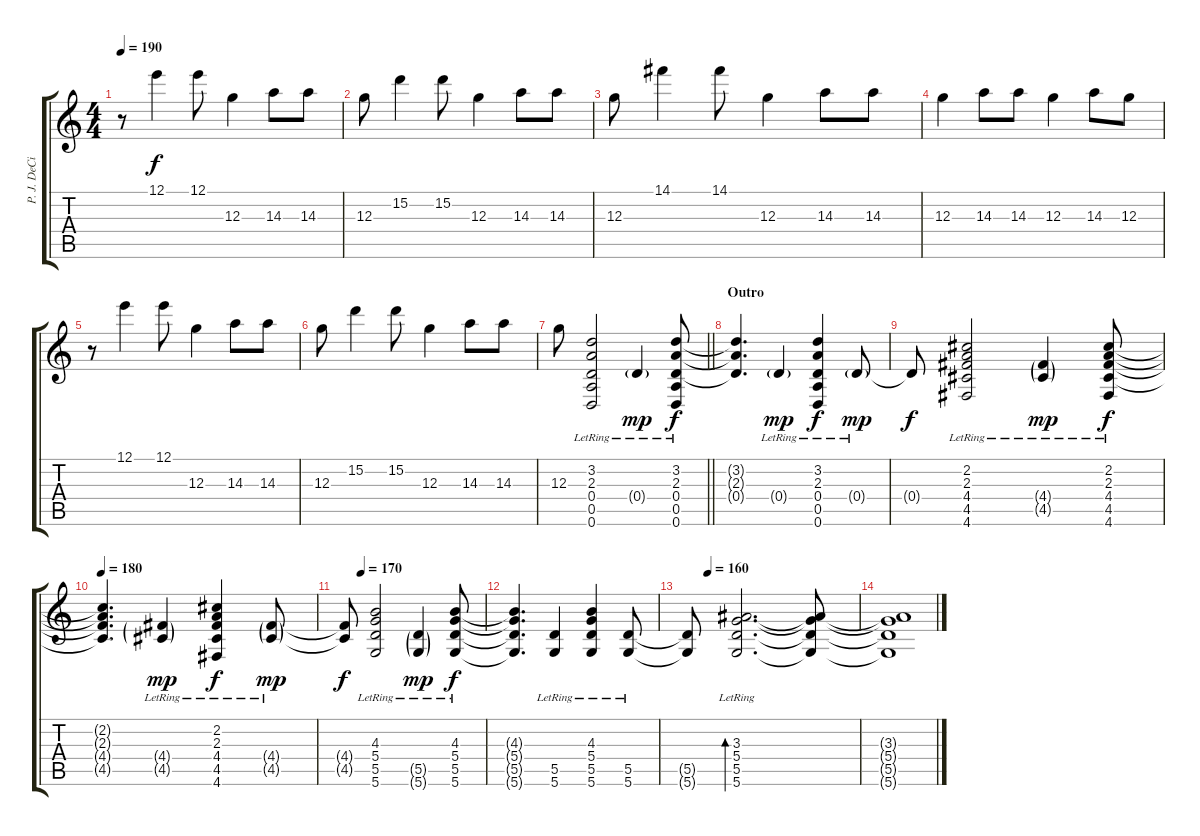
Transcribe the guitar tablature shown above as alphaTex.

\track ("P. J. DeCicco (Clean/Overdub Guitar)" "P. J. DeCi") {instrument electricguitarclean}
\staff {score tabs}
\tuning (E4 B3 G3 D3 A2 D2) {hide}
\ts (4 4)
\tempo 190
\clef g2
\ks c
r.8{dy f} 12.1.4 12.1.8 12.3.4 14.3.8 14.3.8 |
12.3.8 15.2.4 15.2.8 12.3.4 14.3.8 14.3.8 |
12.3.8 14.1.4 14.1.8 12.3.4 14.3.8 14.3.8 |
12.3.4 14.3.8 14.3.8 12.3.4 14.3.8 12.3.8 |
r.8 12.1.4 12.1.8 12.3.4 14.3.8 14.3.8 |
12.3.8 15.2.4 15.2.8 12.3.4 14.3.8 14.3.8 |
\barLineRight lightlight
12.3.8 (3.2{lr} 2.3{lr} 0.4{lr} 0.5 0.6).2{volume 13 balance 8 instrument electricguitarclean} 0.4{g lr}.4{dy mp} (3.2{lr} 2.3{lr} 0.4{lr} 0.5 0.6).8{dy f} |
\section ("" "Outro")
(3.2{t} 2.3{t} 0.4{t}).4{d} 0.4{g lr}.4{dy mp} (3.2{lr} 2.3{lr} 0.4{lr} 0.5 0.6).4{dy f} 0.4{g lr}.8{dy mp} |
0.4{t}.8{dy f} (2.2{lr} 2.3{lr} 4.4{lr} 4.5{lr} 4.6).2 (4.4{g lr} 4.5{g lr}).4{dy mp} (2.2{lr} 2.3{lr} 4.4{lr} 4.5{lr} 4.6).8{dy f} |
\tempo 180
(2.2{t} 2.3{t} 4.4{t} 4.5{t}).4{d} (4.4{g lr} 4.5{g lr}).4{dy mp} (2.2{lr} 2.3{lr} 4.4{lr} 4.5{lr} 4.6).4{dy f} (4.4{g lr} 4.5{g lr}).8{dy mp} |
\tempo (170 0.125)
(4.4{t} 4.5{t}).8{dy f} (4.3{lr} 5.4{lr} 5.5{lr} 5.6{lr}).2 (5.5{g lr} 5.6{g lr}).4{dy mp} (4.3{lr} 5.4{lr} 5.5{lr} 5.6{lr}).8{dy f} |
(4.3{t} 5.4{t} 5.5{t} 5.6{t}).4{d} (5.5{lr} 5.6{lr}).4 (4.3{lr} 5.4{lr} 5.5{lr} 5.6{lr}).4 (5.5{lr} 5.6{lr}).8 |
\tempo (160 0.125)
(5.5{t} 5.6{t}).8 (3.3{lr} 5.4{lr} 5.5{lr} 5.6{lr}).2{d bd 240} (3.3{t} 5.4{t} 5.5{t} 5.6{t}).8 |
(3.3{t} 5.4{t} 5.5{t} 5.6{t}).1
